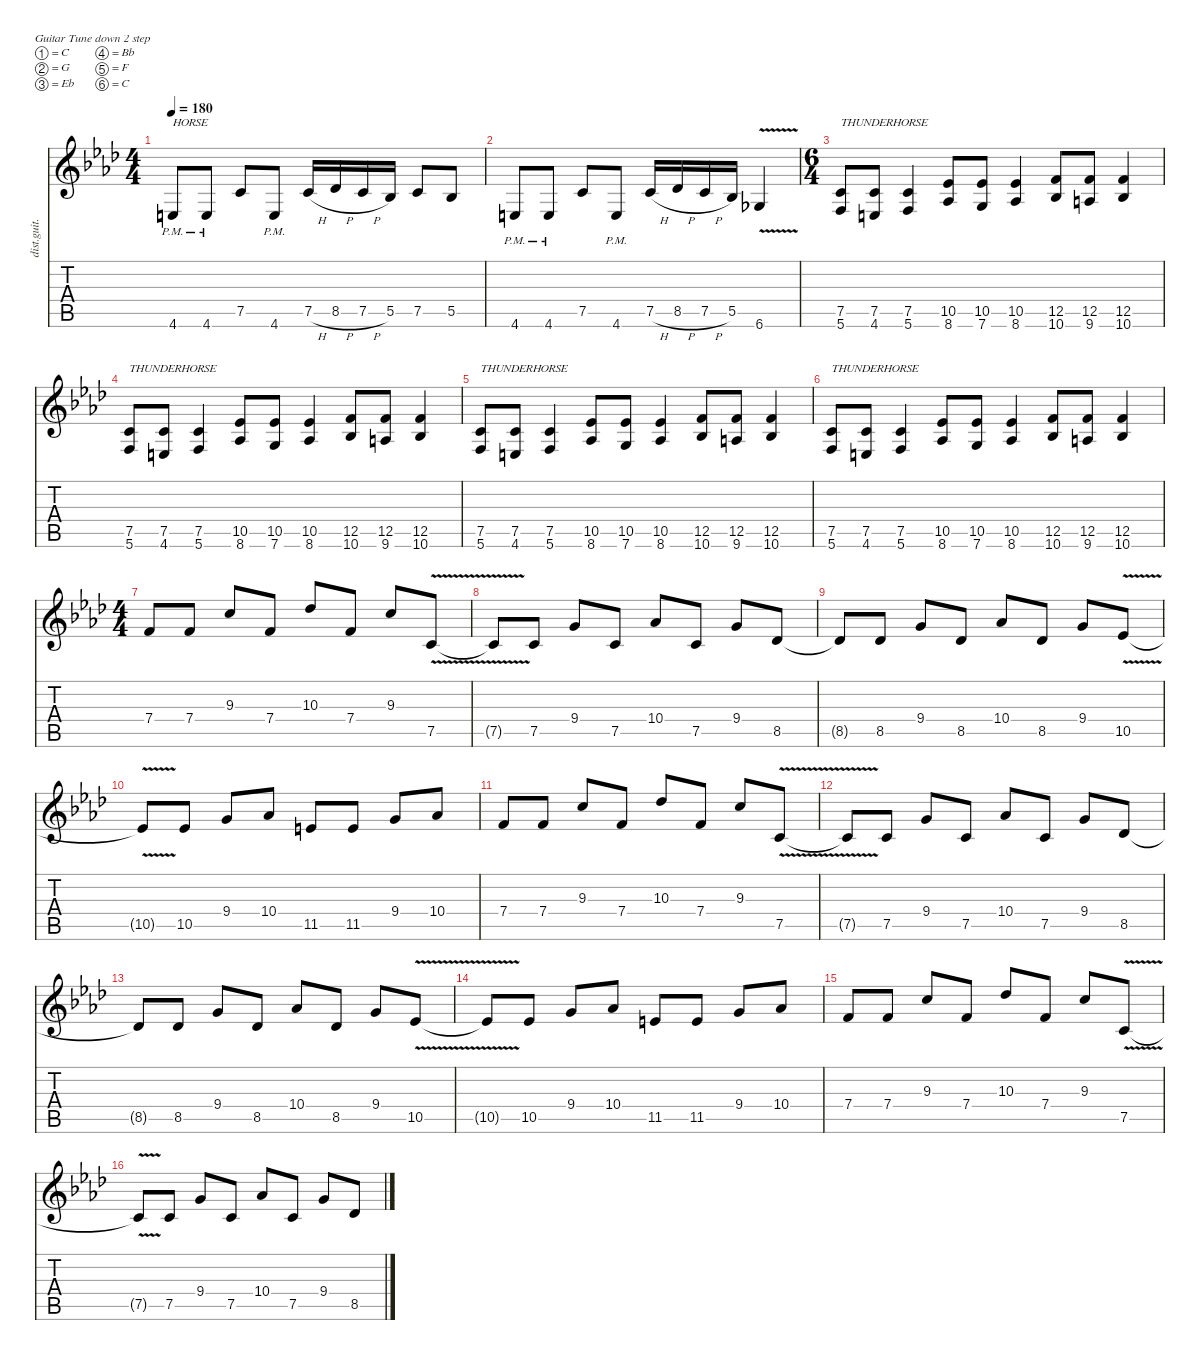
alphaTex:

\defaultSystemsLayout 4
\hideDynamics
\bracketExtendMode nobrackets
\track ("Rigo" "dist.guit.") {solo instrument distortionguitar}
\staff {score tabs}
\tuning (C4 G3 Eb3 Bb2 F2 C2)
\ts (4 4)
\tempo 180
\clef g2
\ks fminor
4.6{pm acc forcenatural}.8{txt "HORSE" dy f beam Up} 4.6{pm acc forcenatural}.8{beam Up} 7.5{acc forcenatural}.8{beam Up} 4.6{pm acc forcenatural}.8{beam Up} 7.5{h acc forcenatural}.16{beam Up} 8.5{h acc b}.16{beam Up} 7.5{h acc forcenatural}.16{beam Up} 5.5{acc b}.16{beam Up} 7.5{acc forcenatural}.8{beam Up} 5.5{acc b}.8{beam Up} |
4.6{pm acc forcenatural}.8{beam Up} 4.6{pm acc forcenatural}.8{beam Up} 7.5{acc forcenatural}.8{beam Up} 4.6{pm acc forcenatural}.8{beam Up} 7.5{h acc forcenatural}.16{beam Up} 8.5{h acc b}.16{beam Up} 7.5{h acc forcenatural}.16{beam Up} 5.5{acc b}.16{beam Up} 6.6{v acc b}.4{beam Up} |
\ts (6 4)
\beaming (8 6 6)
(7.5{acc forcenatural} 5.6{acc forcenatural}).8{txt "THUNDERHORSE" beam Up} (7.5{acc forcenatural} 4.6{acc forcenatural}).8{beam Up} (7.5{acc forcenatural} 5.6{acc forcenatural}).4{beam Up} (10.5{acc b} 8.6{acc b}).8{beam Up} (10.5{acc b} 7.6{acc forcenatural}).8{beam Up} (10.5{acc b} 8.6{acc b}).4{beam Up} (12.5{acc forcenatural} 10.6{acc b}).8{beam Up} (12.5{acc forcenatural} 9.6{acc forcenatural}).8{beam Up} (12.5{acc forcenatural} 10.6{acc b}).4{beam Up} |
(7.5{acc forcenatural} 5.6{acc forcenatural}).8{txt "THUNDERHORSE" beam Up} (7.5{acc forcenatural} 4.6{acc forcenatural}).8{beam Up} (7.5{acc forcenatural} 5.6{acc forcenatural}).4{beam Up} (10.5{acc b} 8.6{acc b}).8{beam Up} (10.5{acc b} 7.6{acc forcenatural}).8{beam Up} (10.5{acc b} 8.6{acc b}).4{beam Up} (12.5{acc forcenatural} 10.6{acc b}).8{beam Up} (12.5{acc forcenatural} 9.6{acc forcenatural}).8{beam Up} (12.5{acc forcenatural} 10.6{acc b}).4{beam Up} |
(7.5{acc forcenatural} 5.6{acc forcenatural}).8{txt "THUNDERHORSE" beam Up} (7.5{acc forcenatural} 4.6{acc forcenatural}).8{beam Up} (7.5{acc forcenatural} 5.6{acc forcenatural}).4{beam Up} (10.5{acc b} 8.6{acc b}).8{beam Up} (10.5{acc b} 7.6{acc forcenatural}).8{beam Up} (10.5{acc b} 8.6{acc b}).4{beam Up} (12.5{acc forcenatural} 10.6{acc b}).8{beam Up} (12.5{acc forcenatural} 9.6{acc forcenatural}).8{beam Up} (12.5{acc forcenatural} 10.6{acc b}).4{beam Up} |
(7.5{acc forcenatural} 5.6{acc forcenatural}).8{txt "THUNDERHORSE" beam Up} (7.5{acc forcenatural} 4.6{acc forcenatural}).8{beam Up} (7.5{acc forcenatural} 5.6{acc forcenatural}).4{beam Up} (10.5{acc b} 8.6{acc b}).8{beam Up} (10.5{acc b} 7.6{acc forcenatural}).8{beam Up} (10.5{acc b} 8.6{acc b}).4{beam Up} (12.5{acc forcenatural} 10.6{acc b}).8{beam Up} (12.5{acc forcenatural} 9.6{acc forcenatural}).8{beam Up} (12.5{acc forcenatural} 10.6{acc b}).4{beam Up} |
\ts (4 4)
\beaming (8 2 2 2 2)
7.4{acc forcenatural}.8{beam Up} 7.4{acc forcenatural}.8{beam Up} 9.3{acc forcenatural}.8{beam Up} 7.4{acc forcenatural}.8{beam Up} 10.3{acc b}.8{beam Up} 7.4{acc forcenatural}.8{beam Up} 9.3{acc forcenatural}.8{beam Up} 7.5{v acc forcenatural}.8{beam Up} |
7.5{v t acc forcenatural}.8{beam Up} 7.5{acc forcenatural}.8{beam Up} 9.4{acc forcenatural}.8{beam Up} 7.5{acc forcenatural}.8{beam Up} 10.4{acc b}.8{beam Up} 7.5{acc forcenatural}.8{beam Up} 9.4{acc forcenatural}.8{beam Up} 8.5{acc b}.8{beam Up} |
8.5{t acc b}.8{beam Up} 8.5{acc b}.8{beam Up} 9.4{acc forcenatural}.8{beam Up} 8.5{acc b}.8{beam Up} 10.4{acc b}.8{beam Up} 8.5{acc b}.8{beam Up} 9.4{acc forcenatural}.8{beam Up} 10.5{v acc b}.8{beam Up} |
10.5{v t acc b}.8{beam Up} 10.5{acc b}.8{beam Up} 9.4{acc forcenatural}.8{beam Up} 10.4{acc b}.8{beam Up} 11.5{acc forcenatural}.8{beam Up} 11.5{acc forcenatural}.8{beam Up} 9.4{acc forcenatural}.8{beam Up} 10.4{acc b}.8{beam Up} |
7.4{acc forcenatural}.8{beam Up} 7.4{acc forcenatural}.8{beam Up} 9.3{acc forcenatural}.8{beam Up} 7.4{acc forcenatural}.8{beam Up} 10.3{acc b}.8{beam Up} 7.4{acc forcenatural}.8{beam Up} 9.3{acc forcenatural}.8{beam Up} 7.5{v acc forcenatural}.8{beam Up} |
7.5{v t acc forcenatural}.8{beam Up} 7.5{acc forcenatural}.8{beam Up} 9.4{acc forcenatural}.8{beam Up} 7.5{acc forcenatural}.8{beam Up} 10.4{acc b}.8{beam Up} 7.5{acc forcenatural}.8{beam Up} 9.4{acc forcenatural}.8{beam Up} 8.5{acc b}.8{beam Up} |
8.5{t acc b}.8{beam Up} 8.5{acc b}.8{beam Up} 9.4{acc forcenatural}.8{beam Up} 8.5{acc b}.8{beam Up} 10.4{acc b}.8{beam Up} 8.5{acc b}.8{beam Up} 9.4{acc forcenatural}.8{beam Up} 10.5{v acc b}.8{beam Up} |
10.5{v t acc b}.8{beam Up} 10.5{acc b}.8{beam Up} 9.4{acc forcenatural}.8{beam Up} 10.4{acc b}.8{beam Up} 11.5{acc forcenatural}.8{beam Up} 11.5{acc forcenatural}.8{beam Up} 9.4{acc forcenatural}.8{beam Up} 10.4{acc b}.8{beam Up} |
7.4{acc forcenatural}.8{beam Up} 7.4{acc forcenatural}.8{beam Up} 9.3{acc forcenatural}.8{beam Up} 7.4{acc forcenatural}.8{beam Up} 10.3{acc b}.8{beam Up} 7.4{acc forcenatural}.8{beam Up} 9.3{acc forcenatural}.8{beam Up} 7.5{v acc forcenatural}.8{beam Up} |
7.5{v t acc forcenatural}.8{beam Up} 7.5{acc forcenatural}.8{beam Up} 9.4{acc forcenatural}.8{beam Up} 7.5{acc forcenatural}.8{beam Up} 10.4{acc b}.8{beam Up} 7.5{acc forcenatural}.8{beam Up} 9.4{acc forcenatural}.8{beam Up} 8.5{acc b}.8{beam Up}
